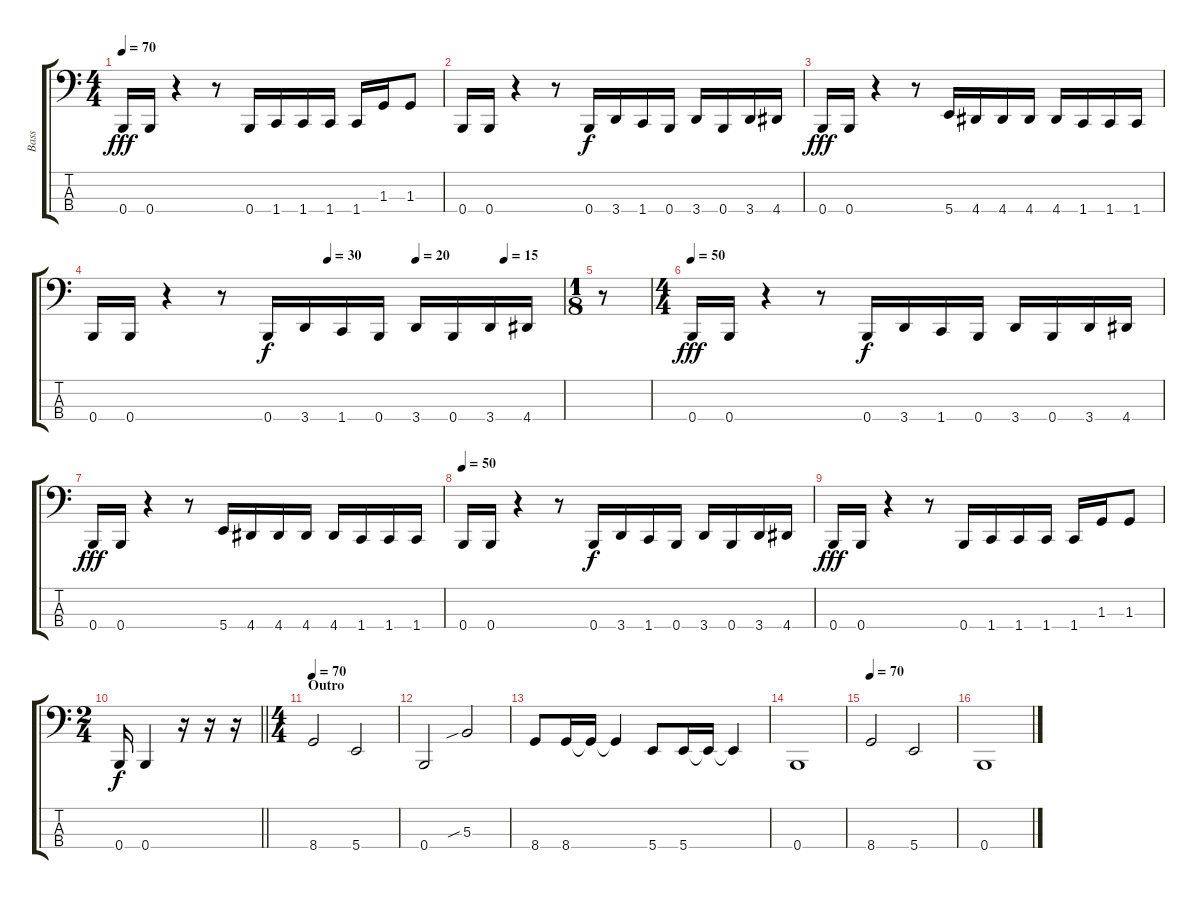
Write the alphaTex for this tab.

\track ("Bass" "Bass") {mute instrument electricbassfinger}
\staff {score tabs}
\tuning (E2 B1 Gb1 B0) {hide}
\ts (4 4)
\tempo 70
\clef f4
\ks c
0.4.16{dy fff} 0.4.16 r.4 r.8 0.4.16 1.4.16 1.4.16 1.4.16 1.4.16 1.3.16 1.3.8 |
0.4.16 0.4.16 r.4 r.8 0.4.16{dy f} 3.4.16 1.4.16 0.4.16 3.4.16 0.4.16 3.4.16 4.4.16 |
0.4.16{dy fff} 0.4.16 r.4 r.8 5.4.16 4.4.16 4.4.16 4.4.16 4.4.16 1.4.16 1.4.16 1.4.16 |
\tempo (30 0.5)
\tempo (20 0.6875)
\tempo (15 0.875)
0.4.16 0.4.16 r.4 r.8 0.4.16{dy f} 3.4.16 1.4.16 0.4.16 3.4.16 0.4.16 3.4.16 4.4.16 |
\ts (1 8)
r.8 |
\ts (4 4)
\tempo 50
0.4.16{dy fff} 0.4.16 r.4 r.8 0.4.16{dy f} 3.4.16 1.4.16 0.4.16 3.4.16 0.4.16 3.4.16 4.4.16 |
0.4.16{dy fff} 0.4.16 r.4 r.8 5.4.16 4.4.16 4.4.16 4.4.16 4.4.16 1.4.16 1.4.16 1.4.16 |
\tempo 50
0.4.16 0.4.16 r.4 r.8 0.4.16{dy f} 3.4.16 1.4.16 0.4.16 3.4.16 0.4.16 3.4.16 4.4.16 |
0.4.16{dy fff} 0.4.16 r.4 r.8 0.4.16 1.4.16 1.4.16 1.4.16 1.4.16 1.3.16 1.3.8 |
\ts (2 4)
\barLineRight lightlight
0.4.16{dy f} 0.4.4 r.16 r.16 r.16 |
\ts (4 4)
\section ("" "Outro")
\tempo 70
8.4.2 5.4.2 |
0.4.2 5.3{sib}.2 |
8.4.8 8.4.16 8.4{t}.16 8.4{t}.4 5.4.8 5.4.16 5.4{t}.16 5.4{t}.4 |
0.4.1 |
\tempo 70
8.4.2 5.4.2 |
0.4.1
